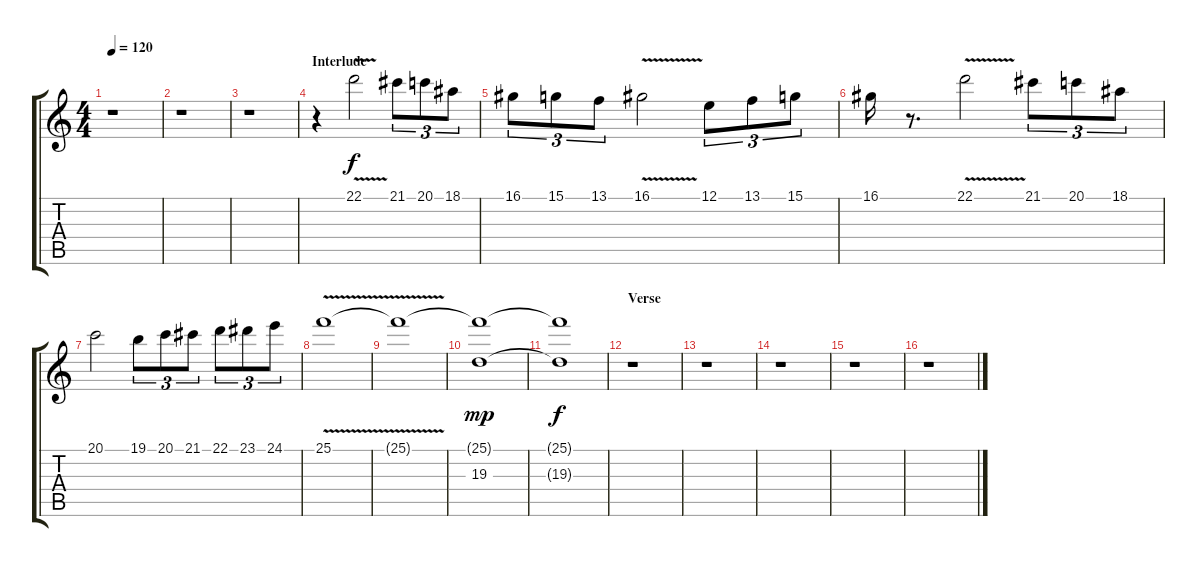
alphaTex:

\track "" {instrument stringensemble1}
\staff {score tabs}
\tuning (E4 B3 G3 D3 A2 E2) {hide}
\ts (4 4)
\tempo 120
\clef g2
\ks c
r.1{dy f} |
r.1 |
r.1 |
\section ("" "Interlude")
r.4 22.1{v}.2 21.1.8{tu (3 2)} 20.1.8{tu (3 2)} 18.1.8{tu (3 2)} |
16.1.8{tu (3 2)} 15.1.8{tu (3 2)} 13.1.8{tu (3 2)} 16.1{v}.2 12.1.8{tu (3 2)} 13.1.8{tu (3 2)} 15.1.8{tu (3 2)} |
16.1.16 r.8{d} 22.1{v}.2 21.1.8{tu (3 2)} 20.1.8{tu (3 2)} 18.1.8{tu (3 2)} |
20.1.2 19.1.8{tu (3 2)} 20.1.8{tu (3 2)} 21.1.8{tu (3 2)} 22.1.8{tu (3 2)} 23.1.8{tu (3 2)} 24.1.8{tu (3 2)} |
25.1{v}.1 |
25.1{t}.1 |
(25.1{t} 19.3).1{dy mp} |
(25.1{t} 19.3{t}).1{dy f} |
\section ("" "Verse")
r.1 |
r.1 |
r.1 |
r.1 |
r.1
